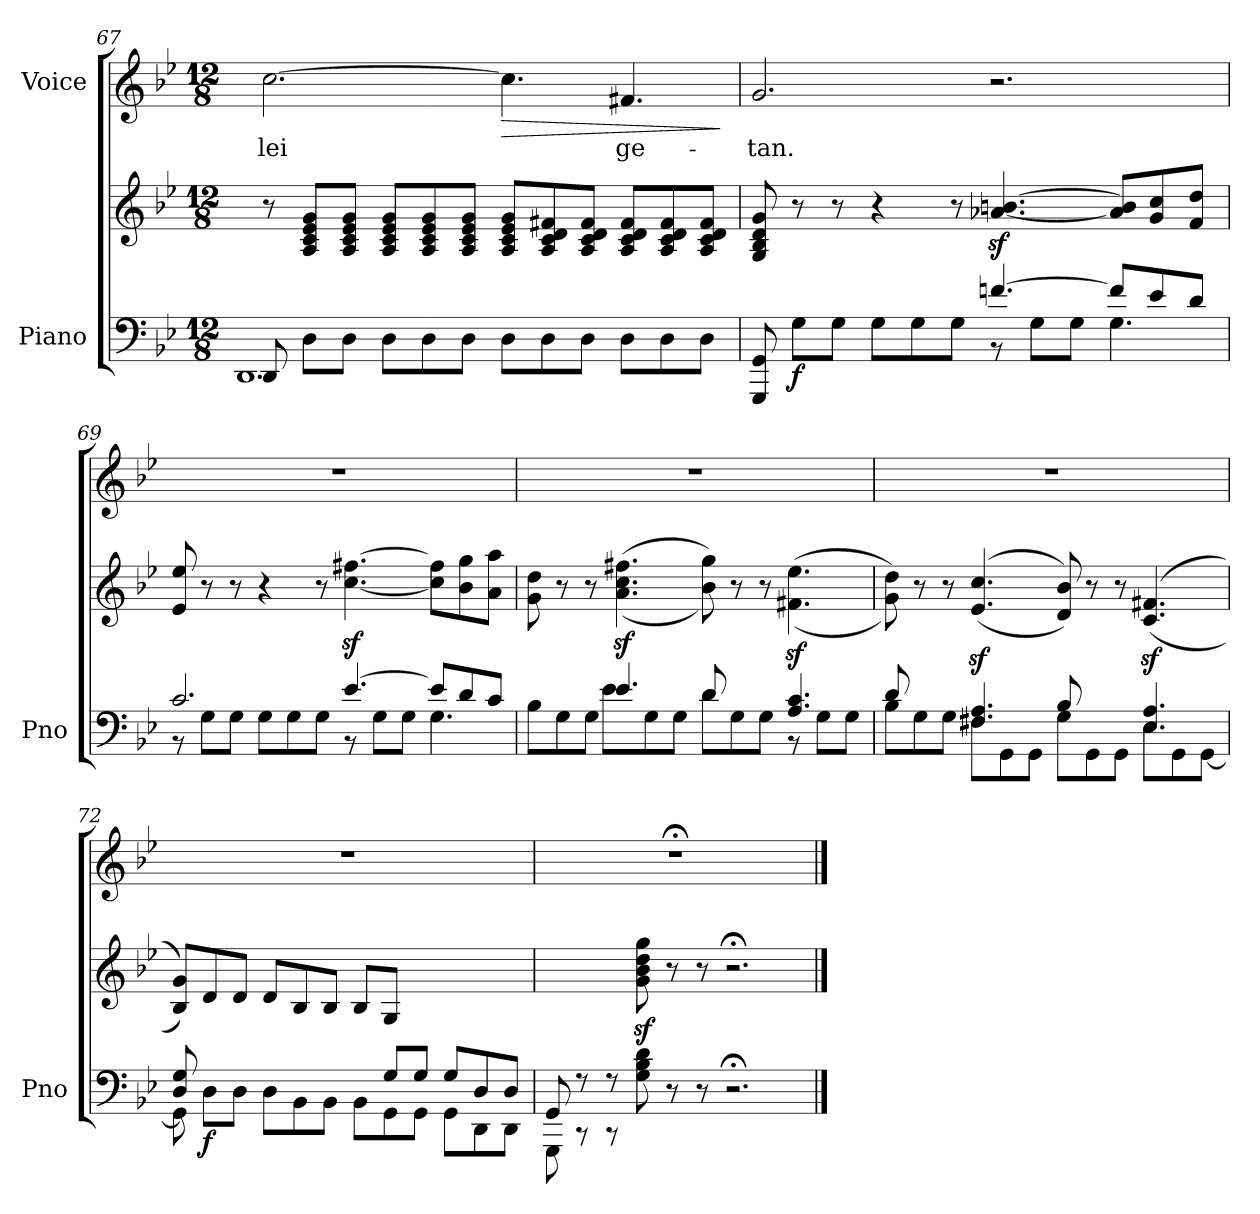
**kern	**kern	**dynam	**kern	**text	**dynam
*part2	*part2	*part2	*part1	*part1	*part1
*staff3	*staff2	*staff2/3	*staff1	*staff1	*staff1
*I"Piano	*	*	*I"Voice	*	*
*I'Pno	*	*	*	*	*
!!LO:LB:g=z
*clefF4	*clefG2	*	*clefG2	*	*
*k[b-e-]	*k[b-e-]	*	*k[b-e-]	*	*
*M12/8	*M12/8	*	*M12/8	*	*
=67	=67	=67	=67	=67	=67
*^	*	*	*	*	*
!	!	!	!	!	!LO:LY:b	!
*	*	*	*	*^	*	*
8DD/	1.DD	8r	.	[2.cc\	4.ryy	-lei	.
8D\L	.	8A/ 8c/ 8e-/ 8g/L	.	.	.	.	.
8D\J	.	8A/ 8c/ 8e-/ 8g/J	.	.	.	.	.
8D\L	.	8A/ 8c/ 8e-/ 8g/L	.	.	8ryy	.	.
8D\	.	8A/ 8c/ 8e-/ 8g/	.	.	1ryy	.	.
8D\J	.	8A/ 8c/ 8e-/ 8g/J	.	.	.	.	.
!	!	!	!	!	!	!	!LO:HP:b
8D\L	.	8A/ 8c/ 8e-/ 8g/L	.	4.cc\]	.	.	>
8D\	.	8A/ 8c/ 8d/ 8f#X/	.	.	.	.	.
8D\J	.	8A/ 8c/ 8d/ 8f#/J	.	.	.	.	.
!	!	!	!	!	!	!LO:LY:b	!
8D\L	.	8A/ 8c/ 8d/ 8f#/L	.	4.f#X/	.	ge-	.
8D\	.	8A/ 8c/ 8d/ 8f#/	.	.	.	.	.
8D\J	.	8A/ 8c/ 8d/ 8f#/J	.	.	.	.	.
*v	*v	*	*	*v	*v	*	*
.	.	.	.	.	]
=68	=68	=68	=68	=68	=68
*^	*	*	*	*	*
!	!	!	!	!	!LO:LY:b	!
2.ryy	8GGG/ 8GG/	8G/ 8B-/ 8d/ 8g/	.	2.g/	-tan.	.
!	!	!	!LO:DY:b=2	!	!	!
.	8G\L	8r	f	.	.	.
.	8G\J	8r	.	.	.	.
.	8G\L	4r	.	.	.	.
.	8G\	.	.	.	.	.
.	8G\J	8r	.	.	.	.
[4.fn/	8r	[4.a-X/z< [4.bn/z<	.	2.r	.	.
.	8G\L	.	.	.	.	.
.	8G\J	.	.	.	.	.
8f/L]	4.G\	8a-/] 8b/]L	.	.	.	.
8e-/	.	8g/ 8cc/	.	.	.	.
8d/J	.	8f/ 8dd/J	.	.	.	.
!!LO:LB:g=z
=69	=69	=69	=69	=69	=69	=69
2.c/	8r	8e-/ 8ee-/	.	1.r	.	.
.	8G\L	8r	.	.	.	.
.	8G\J	8r	.	.	.	.
.	8G\L	4r	.	.	.	.
.	8G\	.	.	.	.	.
.	8G\J	8r	.	.	.	.
[4.e-/	8r	[4.cc\z< [4.ff#X\z<	.	.	.	.
.	8G\L	.	.	.	.	.
.	8G\J	.	.	.	.	.
8e-/L]	4.G\	8cc\] 8ff#\]L	.	.	.	.
8d/	.	8b-\ 8gg\	.	.	.	.
8c/J	.	8a\ 8aa\J	.	.	.	.
!!LO:PB:g=z
=70	=70	=70	=70	=70	=70	=70
4.ryy	8B-\L	8g\ 8dd\	.	1.r	.	.
.	8G\	8r	.	.	.	.
.	8G\J	8r	.	.	.	.
!	!LO:N:head=solid	!	!	!	!	!
4.e-/	8e-\L	((4.a\z< 4.cc\z< 4.ff#X\z<	.	.	.	.
.	8G\	.	.	.	.	.
.	8G\J	.	.	.	.	.
8d/	8d\L	8b-\ 8gg\))	.	.	.	.
8ryy	8G\	8r	.	.	.	.
8ryy	8G\J	8r	.	.	.	.
4.A/ 4.c/	8r	((4.f#X\z< 4.ee-\z<	.	.	.	.
.	8G\L	.	.	.	.	.
.	8G\J	.	.	.	.	.
=71	=71	=71	=71	=71	=71	=71
8d/	8B-\L	8g\ 8dd\))	.	1.r	.	.
8ryy	8G\	8r	.	.	.	.
8ryy	8G\J	8r	.	.	.	.
!	!LO:N:head=solid	!	!	!	!	!
4.F#X/ 4.A/	8F#\L	((4.e-/z< 4.cc/z<	.	.	.	.
.	8GG\	.	.	.	.	.
.	8GG\J	.	.	.	.	.
8B-/	8G\L	8d/ 8b-/))	.	.	.	.
4ryy	8GG\	8r	.	.	.	.
.	8GG\J	8r	.	.	.	.
!	!LO:N:head=solid	!	!	!	!	!
4.E-/ 4.A/	8E-\L	((4.c/z< 4.f#X/z<	.	.	.	.
.	8GG\	.	.	.	.	.
.	[8GG\J	.	.	.	.	.
!!LO:LB:g=z
=72	=72	=72	=72	=72	=72	=72
8D/ 8G/	8GG\]	8B-/ 8g/L))	.	1.r	.	.
!	!	!	!LO:DY:b=2	!	!	!
8ryy	8D\L	8d/	f	.	.	.
4ryy	8D\J	8d/J	.	.	.	.
.	8D\L	8d/L	.	.	.	.
4.ryy	8BB-\	8B-/	.	.	.	.
.	8BB-\J	8B-/J	.	.	.	.
.	8BB-\L	8B-/L	.	.	.	.
8G/L	8GG\	8G/J	.	.	.	.
8G/J	8GG\J	2ryy	.	.	.	.
8G/L	8GG\L	.	.	.	.	.
8D/	8DD\	.	.	.	.	.
8D/J	8DD\J	.	.	.	.	.
=73	=73	=73	=73	=73	=73	=73
8GG/	8GGG\	4.ryy	.	1.r;<	.	.
8r	8r	.	.	.	.	.
8r	8r	.	.	.	.	.
8G\ 8B-\ 8d\	8ryy	8g\z< 8b-\z< 8dd\z< 8gg\z<	.	.	.	.
8r	1ryy	8r	.	.	.	.
8r	.	8r	.	.	.	.
2.r;<	.	2.r;<	.	.	.	.
*v	*v	*	*	*	*	*
==	==	==	==	==	==
*-	*-	*-	*-	*-	*-
